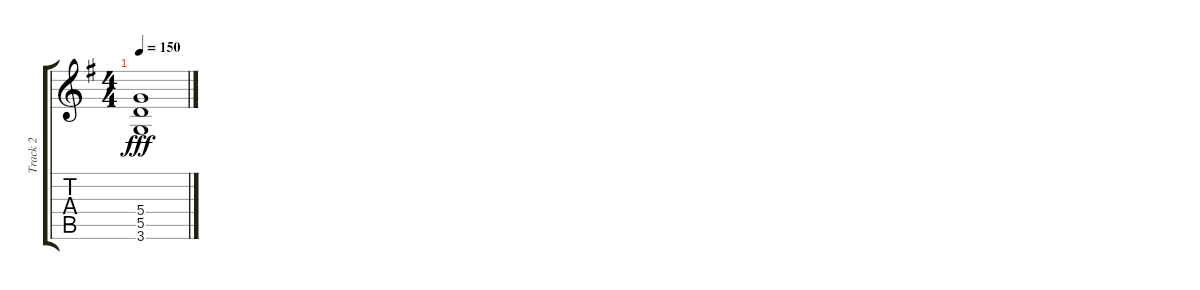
\track ("Track 2" "Track 2") {instrument distortionguitar}
\staff {score tabs}
\tuning (E4 B3 G3 D3 A2 E2) {hide}
\ts (4 4)
\tempo 150
\clef g2
\ks g
(5.4{t} 5.5{t} 3.6{t}).1{dy fff}
